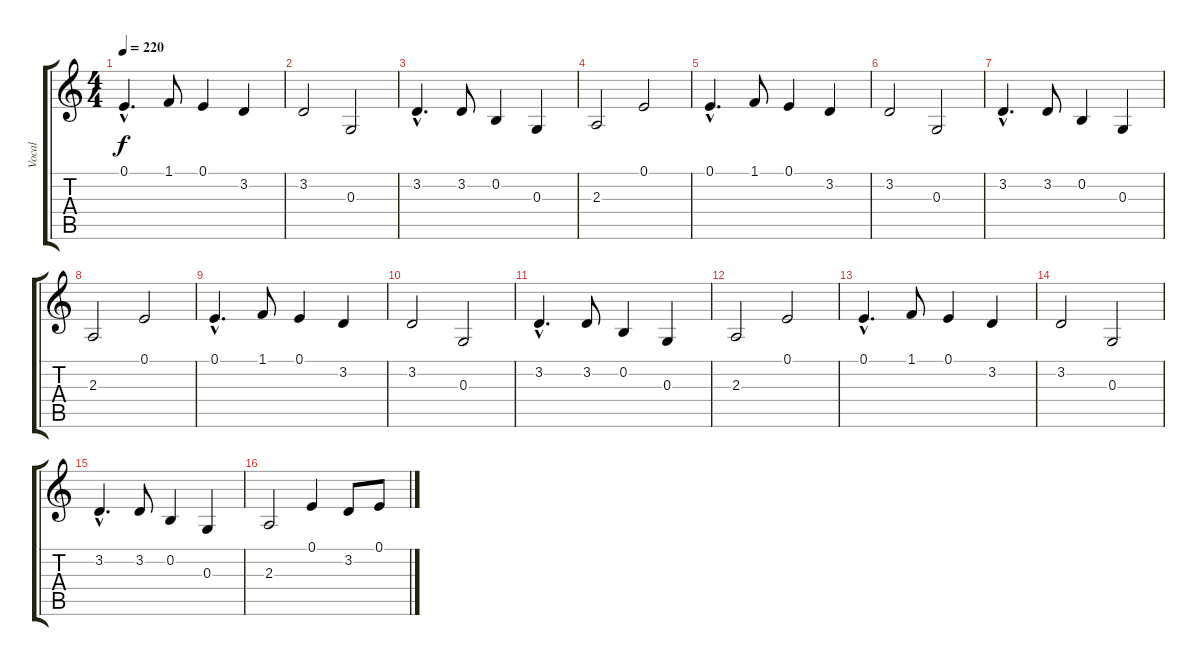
\track ("Vocal" "Vocal") {instrument honkytonkpiano}
\staff {score tabs}
\tuning (E4 B3 G3 D3 A2 E2) {hide}
\ts (4 4)
\tempo 220
\clef g2
\ks c
0.1{hac}.4{d dy f} 1.1.8 0.1.4 3.2.4 |
3.2.2 0.3.2 |
3.2{hac}.4{d} 3.2.8 0.2.4 0.3.4 |
2.3.2 0.1.2 |
0.1{hac}.4{d} 1.1.8 0.1.4 3.2.4 |
3.2.2 0.3.2 |
3.2{hac}.4{d} 3.2.8 0.2.4 0.3.4 |
2.3.2 0.1.2 |
0.1{hac}.4{d} 1.1.8 0.1.4 3.2.4 |
3.2.2 0.3.2 |
3.2{hac}.4{d} 3.2.8 0.2.4 0.3.4 |
2.3.2 0.1.2 |
0.1{hac}.4{d} 1.1.8 0.1.4 3.2.4 |
3.2.2 0.3.2 |
3.2{hac}.4{d} 3.2.8 0.2.4 0.3.4 |
2.3.2 0.1.4 3.2.8 0.1.8
